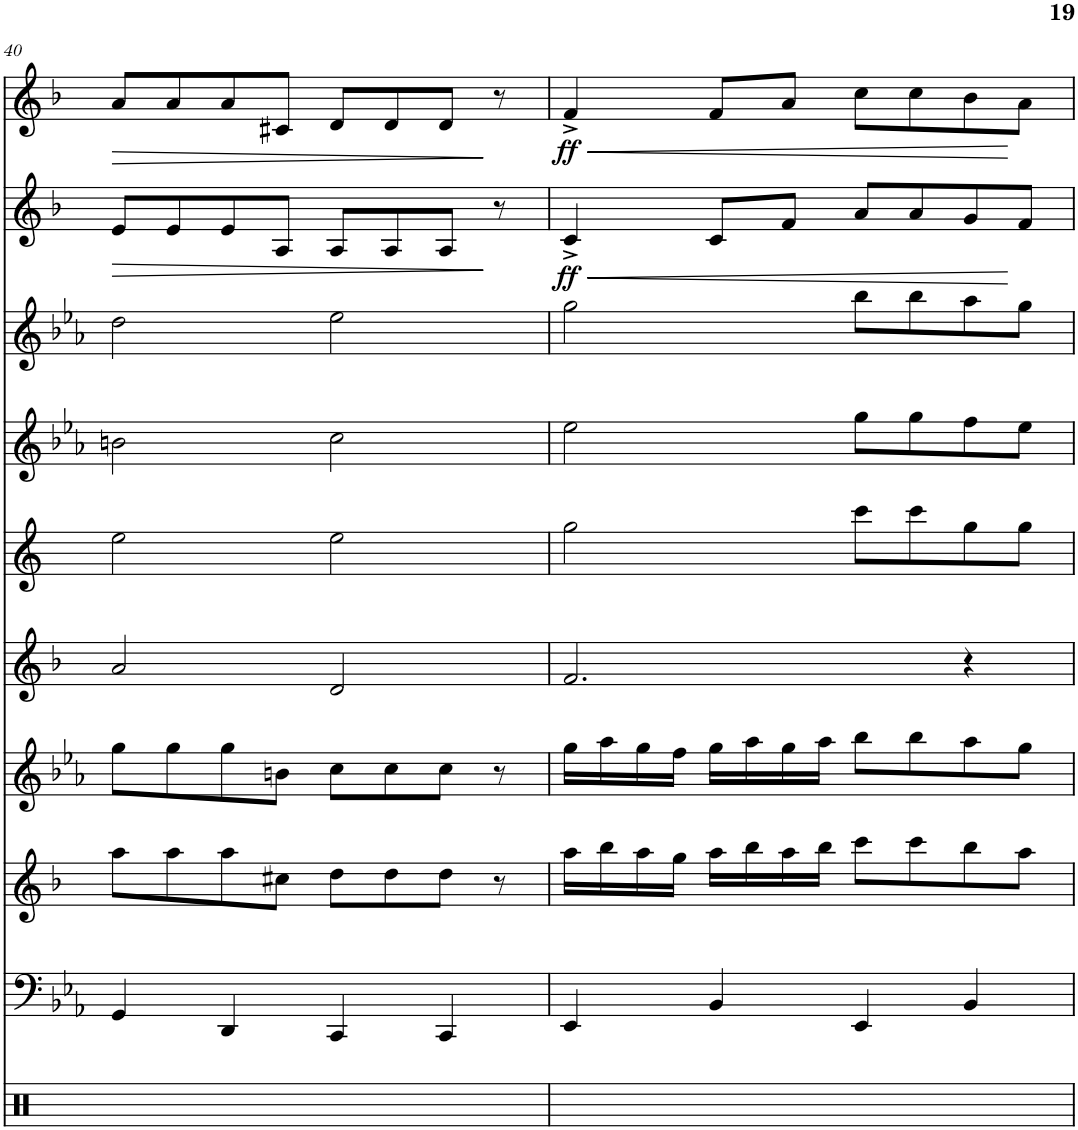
**kern	**kern	**kern	**kern	**kern	**kern	**kern	**kern	**kern	**dynam	**kern	**dynam
*part10	*part9	*part8	*part7	*part6	*part5	*part4	*part3	*part2	*part2	*part1	*part1
*staff10	*staff9	*staff8	*staff7	*staff6	*staff5	*staff4	*staff3	*staff2	*staff2	*staff1	*staff1
*I"Voice	*I"Voice	*I"Voice	*I"Voice	*I"Voice	*I"Voice	*I"Voice	*I"Voice	*I"Voice	*	*I"Voice	*
*I'V	*I'V	*I'V	*I'V	*I'V	*I'V	*I'V	*I'V	*I'V	*	*I'V	*
!!LO:PB:g=z
*clefX	*clefF4	*clefG2	*clefG2	*clefG2	*clefG2	*clefG2	*clefG2	*clefG2	*	*clefG2	*
*k[]	*k[b-e-a-]	*k[b-]	*k[b-e-a-]	*k[b-]	*k[]	*k[b-e-a-]	*k[b-e-a-]	*k[b-]	*	*k[b-]	*
*M4/4	*M4/4	*M4/4	*M4/4	*M4/4	*M4/4	*M4/4	*M4/4	*M4/4	*	*M4/4	*
=40	=40	=40	=40	=40	=40	=40	=40	=40	=40	=40	=40
!	!	!	!	!	!	!	!	!	!LO:HP:b	!	!LO:HP:b
1ryy	4GG/	8aa\L	8gg\L	2a/	2ee\	2bn\	2dd\	8e/L	>	8a/L	>
.	.	8aa\	8gg\	.	.	.	.	8e/	.	8a/	.
.	4DD/	8aa\	8gg\	.	.	.	.	8e/	.	8a/	.
.	.	8cc#X\J	8bn\J	.	.	.	.	8A/J	.	8c#X/J	.
.	4CC/	8dd\L	8cc\L	2d/	2ee\	2cc\	2ee-\	8A/L	.	8d/L	.
.	.	8dd\	8cc\	.	.	.	.	8A/	.	8d/	.
.	4CC/	8dd\J	8cc\J	.	.	.	.	8A/J	.	8d/J	.
.	.	8r	8r	.	.	.	.	8r	]	8r	]
=41	=41	=41	=41	=41	=41	=41	=41	=41	=41	=41	=41
!	!	!	!	!	!	!	!	!	!LO:HP:b	!	!LO:HP:b
!	!	!	!	!	!	!	!	!	!LO:DY:n=1:b	!	!LO:DY:n=1:b
1ryy	4EE-/	16aa\LL	16gg\LL	2.f/	2gg\	2ee-\	2gg\	4c^/	< ff	4f^/	< ff
.	.	16bb-\	16aa-\	.	.	.	.	.	.	.	.
.	.	16aa\	16gg\	.	.	.	.	.	.	.	.
.	.	16gg\JJ	16ff\JJ	.	.	.	.	.	.	.	.
.	4BB-/	16aa\LL	16gg\LL	.	.	.	.	8c/L	.	8f/L	.
.	.	16bb-\	16aa-\	.	.	.	.	.	.	.	.
.	.	16aa\	16gg\	.	.	.	.	8f/J	.	8a/J	.
.	.	16bb-\JJ	16aa-\JJ	.	.	.	.	.	.	.	.
.	4EE-/	8ccc\L	8bb-\L	.	8ccc\L	8gg\L	8bb-\L	8a/L	.	8cc\L	.
.	.	8ccc\	8bb-\	.	8ccc\	8gg\	8bb-\	8a/	.	8cc\	.
.	4BB-/	8bb-\	8aa-\	4r	8gg\	8ff\	8aa-\	8g/	.	8b-\	.
.	.	8aa\J	8gg\J	.	8gg\J	8ee-\J	8gg\J	8f/J	[	8a\J	[
=	=	=	=	=	=	=	=	=	=	=	=
*-	*-	*-	*-	*-	*-	*-	*-	*-	*-	*-	*-
